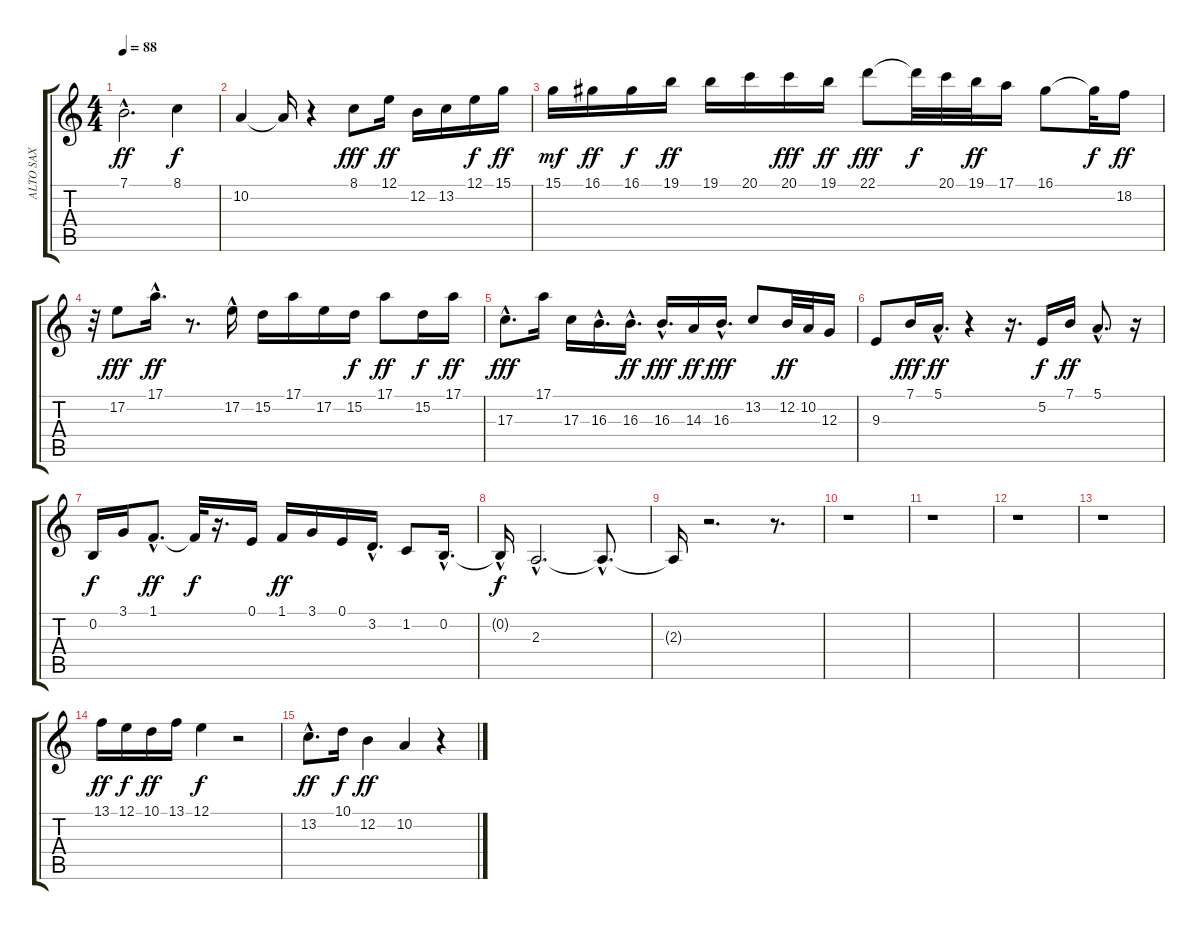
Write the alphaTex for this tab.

\track ("ALTO SAX" "ALTO SAX") {instrument altosax}
\staff {score tabs}
\tuning (E4 B3 G3 D3 A2 E2) {hide}
\ts (4 4)
\tempo 88
\clef g2
\ks c
7.1{hac}.2{d dy ff} 8.1.4{dy f} |
10.2.4 10.2{t}.16 r.4 8.1.8{dy fff} 12.1.16{dy ff} 12.2.16 13.2.16 12.1.16{dy f} 15.1.16{dy ff} |
15.1.16{dy mf} 16.1.16{dy ff} 16.1.16{dy f} 19.1.16{dy ff} 19.1.16 20.1.16 20.1.16{dy fff} 19.1.16{dy ff} 22.1.8{dy fff} 22.1{t}.32{dy f} 20.1.32 19.1.32{dy ff} 17.1.16 16.1.8 16.1{t}.32{dy f} 18.2.16{dy ff} |
r.32 17.2.8{dy fff} 17.1{hac}.16{d dy ff} r.8{d} 17.2{hac}.16 15.2.16 17.1.16 17.2.16 15.2.16{dy f} 17.1.8{dy ff} 15.2.16{dy f} 17.1.16{dy ff} |
17.3{hac}.8{d dy fff} 17.1.16 17.3.16 16.3{hac}.16{d} 16.3{hac}.16{d dy ff} 16.3{hac}.16{d dy fff} 14.3.16{dy ff} 16.3{hac}.16{d dy fff} 13.2.8 12.2.32{dy ff} 10.2.32 12.3.16 |
9.3.8 7.1.16{dy fff} 5.1{hac}.16{d dy ff} r.4 r.16{d} 5.2.16{dy f} 7.1.16{dy ff} 5.1{hac}.8{d} r.16 |
0.2.16{dy f} 3.1.16 1.1{hac}.8{d dy ff} 1.1{t}.32{dy f} r.16{d} 0.1.16 1.1.16{dy ff} 3.1.16 0.1.16 3.2{hac}.16{d} 1.2.8 0.2{hac}.16{d} |
0.2{hac t}.16{dy f} 2.3{hac}.2{d volume 16} 2.3{hac t}.8{d} |
2.3{t}.16 r.2{d} r.8{d} |
r.1 |
r.1 |
r.1 |
r.1 |
13.1.16{dy ff volume 16} 12.1.16{dy f} 10.1.16{dy ff} 13.1.16 12.1.4{dy f} r.2 |
13.2{hac}.8{d dy ff} 10.1.16{dy f} 12.2.4{dy ff} 10.2.4 r.4
